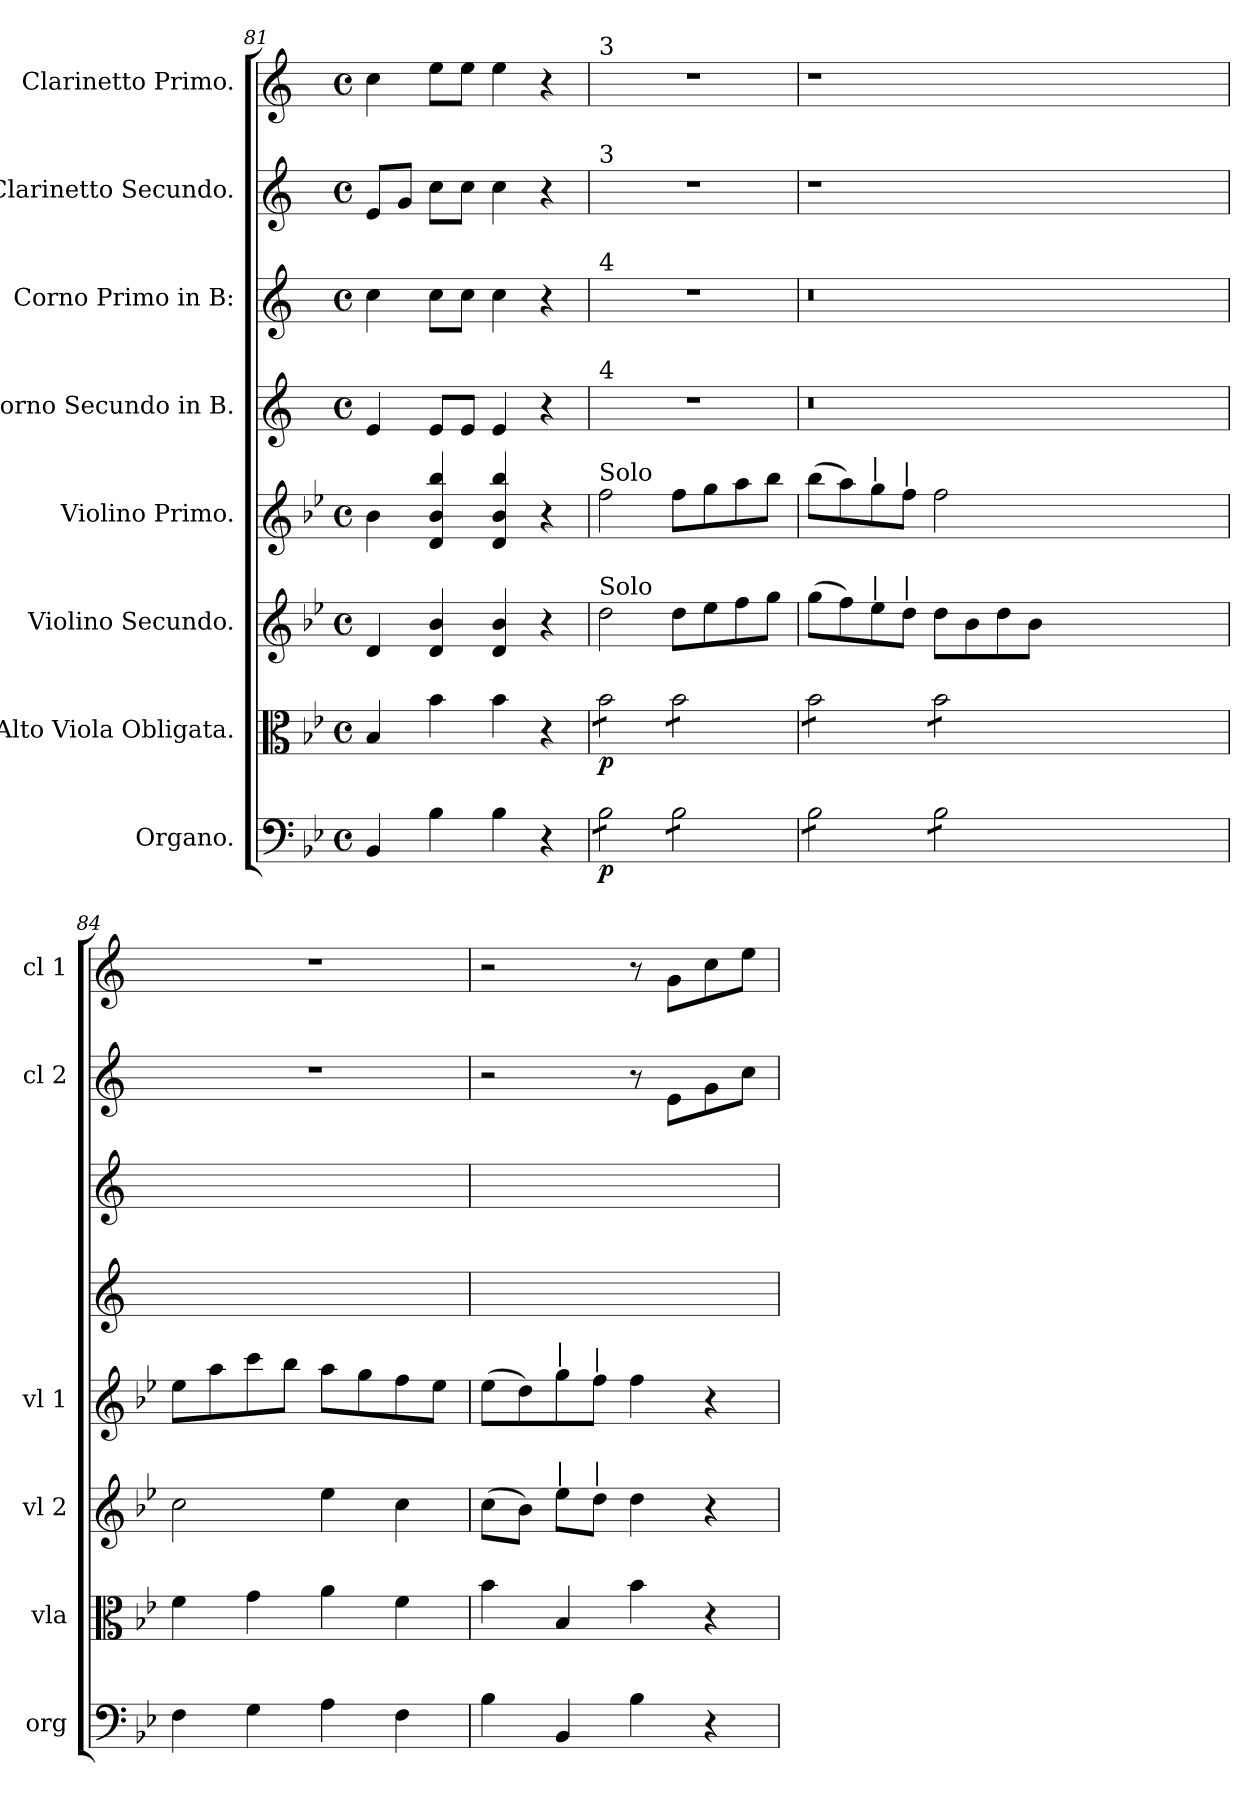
**kern	**dynam	**kern	**dynam	**kern	**kern	**kern	**kern	**kern	**kern
*part8	*part8	*part7	*part7	*part6	*part5	*part4	*part3	*part2	*part1
*staff8	*staff8	*staff7	*staff7	*staff6	*staff5	*staff4	*staff3	*staff2	*staff1
*I"Organo.	*	*I"Alto Viola Obligata.	*	*I"Violino Secundo.	*I"Violino Primo.	*I"Corno Secundo in B.	*I"Corno Primo in B:	*I"Clarinetto Secundo.	*I"Clarinetto Primo.
*I'org	*	*I'vla	*	*I'vl 2	*I'vl 1	*	*	*I'cl 2	*I'cl 1
*clefF4	*	*clefC3	*	*clefG2	*clefG2	*clefG2	*clefG2	*clefG2	*clefG2
*	*	*	*	*	*	*ITrd1c2	*ITrd1c2	*ITrd1c2	*ITrd1c2
*k[b-e-]	*	*k[b-e-]	*	*k[b-e-]	*k[b-e-]	*k[b-e-]	*k[b-e-]	*k[b-e-]	*k[b-e-]
*B-:	*	*B-:	*	*B-:	*B-:	*B-:	*B-:	*B-:	*B-:
*M4/4	*	*M4/4	*	*M4/4	*M4/4	*M4/4	*M4/4	*M4/4	*M4/4
*met(c)	*	*met(c)	*	*met(c)	*met(c)	*met(c)	*met(c)	*met(c)	*met(c)
=81	=81	=81	=81	=81	=81	=81	=81	=81	=81
4BB-/	.	4B-/	.	4d/	4b-\	4d/	4b-\	8d/L	4b-\
.	.	.	.	.	.	.	.	8f/J	.
4B-\	.	4b-\	.	4d/ 4b-/	4d/ 4b-/ 4bb-/	8d/L	8b-\L	8b-\L	8dd\L
.	.	.	.	.	.	8d/J	8b-\J	8b-\J	8dd\J
4B-\	.	4b-\	.	4d/ 4b-/	4d/ 4b-/ 4bb-/	4d/	4b-\	4b-\	4dd\
4r	.	4r	.	4r	4r	4r	4r	4r	4r
=82	=82	=82	=82	=82	=82	=82	=82	=82	=82
!	!	!	!	!	!	!	!	!	!LO:TX:a:t=3
!	!	!	!	!	!	!	!	!LO:TX:a:t=3	!
!	!	!	!	!	!	!	!LO:TX:a:t=4	!	!
!	!	!	!	!	!	!LO:TX:a:t=4	!	!	!
!	!	!	!	!	!LO:TX:a:t=Solo	!	!	!	!
!	!	!	!	!LO:TX:a:t=Solo	!	!	!	!	!
*tremolo	*	*	*	*	*	*	*	*	*
*	*	*tremolo	*	*	*	*	*	*	*
8B-\L	p	8b-\L	p	2dd\	2ff\	1r	1r	1r	1r
8B-\	.	8b-\	.	.	.	.	.	.	.
8B-\	.	8b-\	.	.	.	.	.	.	.
8B-\J	.	8b-\J	.	.	.	.	.	.	.
8B-\L	.	8b-\L	.	8dd\L	8ff\L	.	.	.	.
8B-\	.	8b-\	.	8ee-\	8gg\	.	.	.	.
8B-\	.	8b-\	.	8ff\	8aa\	.	.	.	.
8B-\J	.	8b-\J	.	8gg\J	8bb-\J	.	.	.	.
=83	=83	=83	=83	=83	=83	=83	=83	=83	=83
8B-\L	.	8b-\L	.	(8gg\L	(8bb-\L	0.r	0.r	1r	1r
8B-\	.	8b-\	.	8ff\)	8aa\)	.	.	.	.
!	!	!	!	!	!LO:TX:a:t=|	!	!	!	!
!	!	!	!	!LO:TX:a:t=|	!	!	!	!	!
8B-\	.	8b-\	.	8ee-\	8gg\	.	.	.	.
!	!	!	!	!	!LO:TX:a:t=|	!	!	!	!
!	!	!	!	!LO:TX:a:t=|	!	!	!	!	!
8B-\J	.	8b-\J	.	8dd\J	8ff\J	.	.	.	.
8B-\L	.	8b-\L	.	8dd\L	2ff\	.	.	.	.
8B-\	.	8b-\	.	8b-\	.	.	.	.	.
8B-\	.	8b-\	.	8dd\	.	.	.	.	.
8B-\J	.	8b-\J	.	8b-\J	.	.	.	.	.
*	*	*Xtremolo	*	*	*	*	*	*	*
*Xtremolo	*	*	*	*	*	*	*	*	*
0ryy	.	0ryy	.	0ryy	0ryy	.	.	0ryy	0ryy
=84	=84	=84	=84	=84	=84	=84	=84	=84	=84
4F\	.	4f\	.	2cc\	8ee-\L	1ryy	1ryy	1r	1r
.	.	.	.	.	8aa\	.	.	.	.
4G\	.	4g\	.	.	8ccc\	.	.	.	.
.	.	.	.	.	8bb-\J	.	.	.	.
4A\	.	4a\	.	4ee-\	8aa\L	.	.	.	.
.	.	.	.	.	8gg\	.	.	.	.
4F\	.	4f\	.	4cc\	8ff\	.	.	.	.
.	.	.	.	.	8ee-\J	.	.	.	.
=85	=85	=85	=85	=85	=85	=85	=85	=85	=85
4B-\	.	4b-\	.	(8cc\L	(8ee-\L	1ryy	1ryy	2r	2r
.	.	.	.	8b-\J)	8dd\)	.	.	.	.
!	!	!	!	!	!LO:TX:a:t=|	!	!	!	!
!	!	!	!	!LO:TX:a:t=|	!	!	!	!	!
4BB-/	.	4B-/	.	8ee-\L	8gg\	.	.	.	.
!	!	!	!	!	!LO:TX:a:t=|	!	!	!	!
!	!	!	!	!LO:TX:a:t=|	!	!	!	!	!
.	.	.	.	8dd\J	8ff\J	.	.	.	.
4B-\	.	4b-\	.	4dd\	4ff\	.	.	8r	8r
.	.	.	.	.	.	.	.	8d\L	8f\L
4r	.	4r	.	4r	4r	.	.	8f\	8b-\
.	.	.	.	.	.	.	.	8b-\J	8dd\J
=	=	=	=	=	=	=	=	=	=
*-	*-	*-	*-	*-	*-	*-	*-	*-	*-
